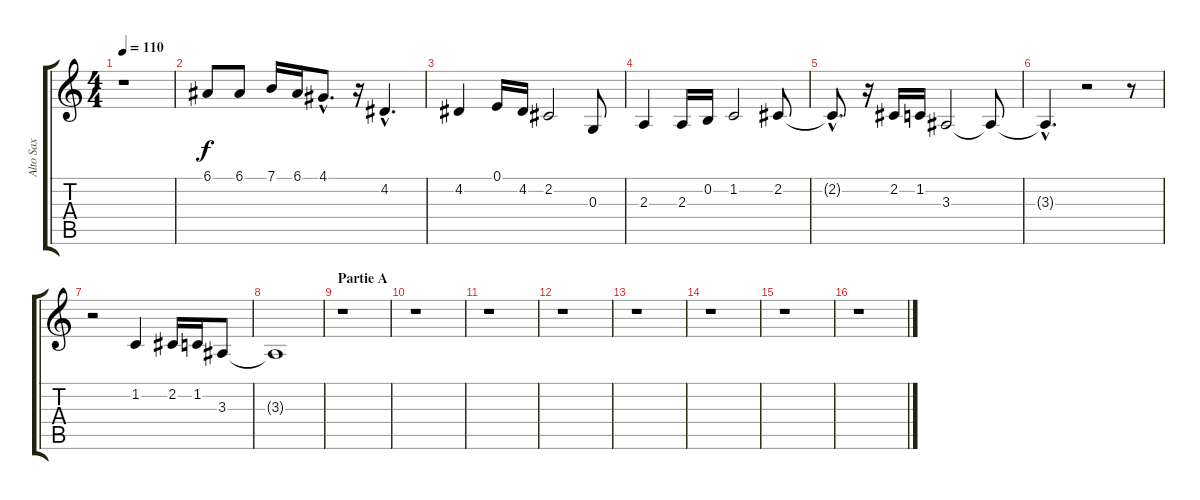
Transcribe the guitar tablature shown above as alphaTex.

\track ("Alto Sax" "Alto Sax") {instrument altosax}
\staff {score tabs}
\tuning (E4 B3 G3 D3 A2 E2) {hide}
\ts (4 4)
\tempo 110
\clef g2
\ks c
r.1{dy f instrument altosax} |
6.1.8 6.1.8 7.1.16 6.1.16 4.1{hac}.8{d} r.16 4.2{hac}.4{d} |
4.2.4 0.1.16 4.2.16 2.2.2 0.3.8 |
2.3.4 2.3.16 0.2.16 1.2.2 2.2.8 |
2.2{hac t}.8{d} r.16 2.2.16 1.2.16 3.3.2 3.3{t}.8 |
3.3{hac t}.4{d} r.2 r.8 |
r.2 1.2.4 2.2.16 1.2.16 3.3.8 |
3.3{t}.1 |
\section ("" "Partie A")
r.1 |
r.1 |
r.1 |
r.1 |
r.1 |
r.1 |
r.1 |
r.1
